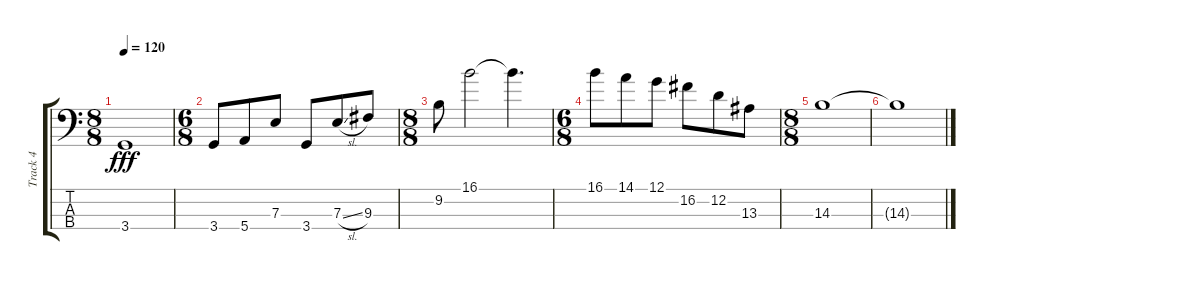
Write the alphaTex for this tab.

\track ("Track 4" "Track 4") {instrument electricbassfinger}
\staff {score tabs}
\tuning (G2 D2 A1 E1) {hide}
\ts (8 8)
\tempo 120
\clef f4
\ks c
3.4{t}.1{dy fff} |
\ts (6 8)
3.4.8 5.4.8 7.3.8 3.4.8 7.3{sl}.8 9.3.8 |
\ts (8 8)
9.2.8 16.1.2 16.1{t}.4{d} |
\ts (6 8)
16.1.8 14.1.8 12.1.8 16.2.8 12.2.8 13.3.8 |
\ts (8 8)
14.3.1 |
14.3{t}.1
